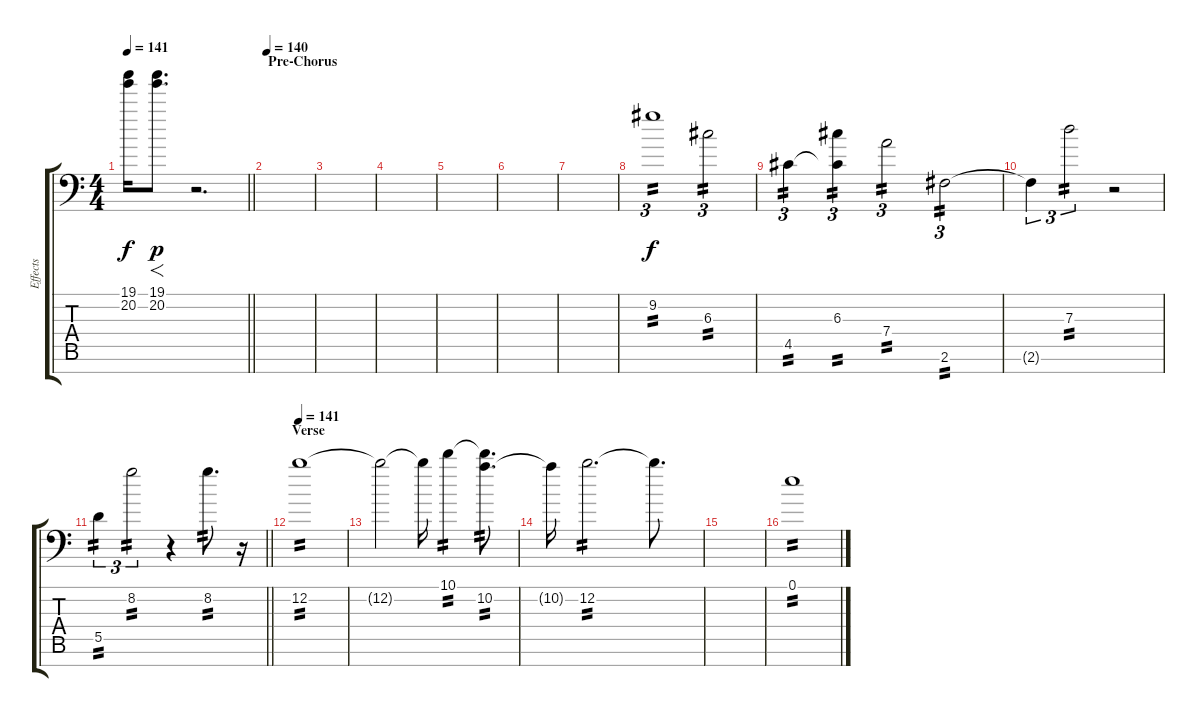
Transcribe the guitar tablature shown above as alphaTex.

\track ("Effects" "Effects") {instrument distortionguitar}
\staff {score tabs}
\tuning (E4 B3 G3 D3 A2 E2 E1) {hide}
\ts (4 4)
\tempo 141
\clef f4
\barLineRight lightlight
\ks c
(19.1{t} 20.2{t}).16{dy f} (19.1 20.2).8{f d dy p} r.2{d} |
\section ("" "Pre-Chorus")
\tempo 140
|
|
|
|
|
|
9.2.1{tu (3 2) tp 2 dy f volume 12 balance 16 instrument distortionguitar} 6.3.2{tu (3 2) tp 2} |
4.5.4{tu (3 2) tp 2} (6.3 4.5{t}).4{tu (3 2) tp 2} 7.4.2{tu (3 2) tp 2} 2.6.2{tu (3 2) tp 2} |
2.6{t}.4{tu (3 2)} 7.3.2{tu (3 2) tp 2} r.2 |
\barLineRight lightlight
5.5.4{tu (3 2) tp 2} 8.2.2{tu (3 2) tp 2} r.4 8.2.8{d tp 2} r.16{volume 10} |
\section ("" "Verse")
\tempo 141
12.2.1{tp 2 volume 4 balance 4} |
12.2{t}.2 12.2{t}.16 10.1.4{tp 2 volume 10} (10.1{t} 10.2).8{d tp 2} |
10.2{t}.16 12.2.2{d tp 2 volume 7} 12.2{t}.8{d} |
|
0.1.1{tp 2 volume 7}
